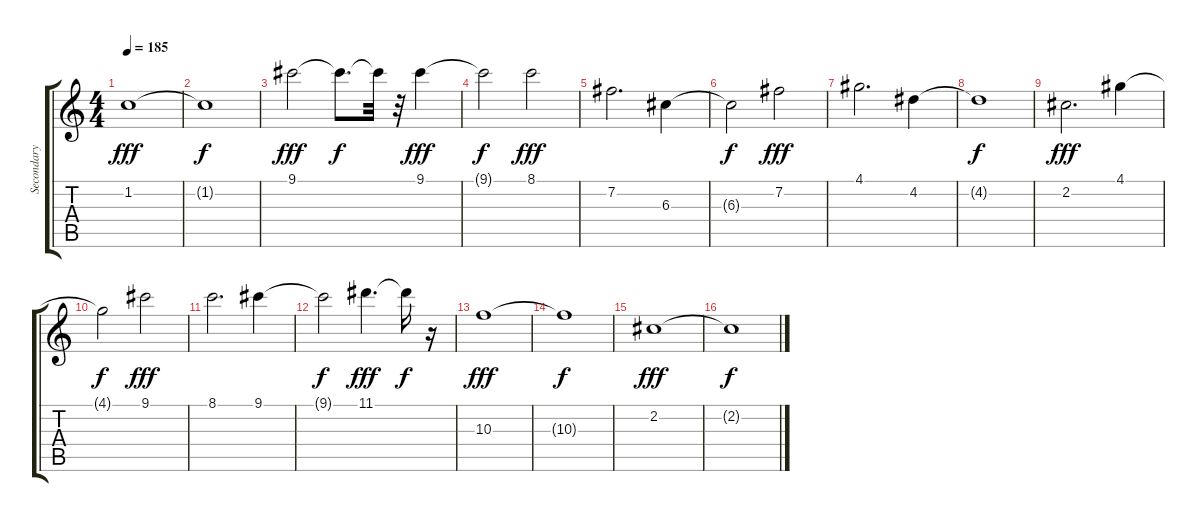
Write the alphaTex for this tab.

\track ("Secondary" "Secondary") {instrument contrabass}
\staff {score tabs}
\tuning (E4 B3 G3 D3 A2 E2) {hide}
\ts (4 4)
\tempo 185
\clef g2
\ks c
1.2.1{dy fff} |
1.2{t}.1{dy f} |
9.1.2{dy fff} 9.1{t}.8{d dy f} 9.1{t}.32 r.32 9.1.4{dy fff} |
9.1{t}.2{dy f} 8.1.2{dy fff} |
7.2.2{d} 6.3.4 |
6.3{t}.2{dy f} 7.2.2{dy fff} |
4.1.2{d} 4.2.4 |
4.2{t}.1{dy f} |
2.2.2{d dy fff} 4.1.4 |
4.1{t}.2{dy f} 9.1.2{dy fff} |
8.1.2{d} 9.1.4 |
9.1{t}.2{dy f} 11.1.4{d dy fff} 11.1{t}.16{dy f} r.16 |
10.3.1{dy fff} |
10.3{t}.1{dy f} |
2.2.1{dy fff} |
2.2{t}.1{dy f}
